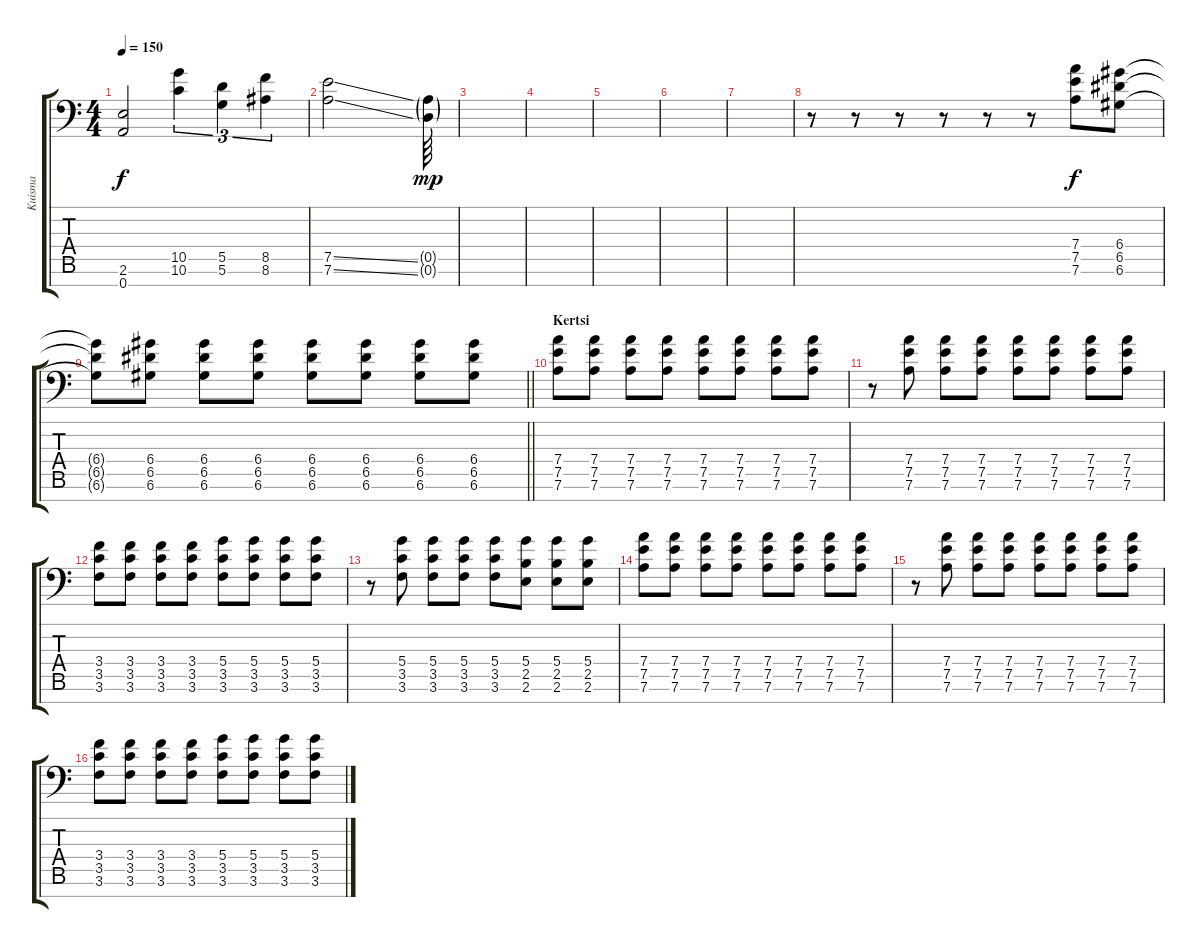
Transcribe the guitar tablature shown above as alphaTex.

\track ("Kuisma" "Kuisma") {instrument distortionguitar}
\staff {score tabs}
\tuning (E4 B3 G3 D3 A2 D2 A1) {hide}
\ts (4 4)
\tempo 150
\clef f4
\ks c
(2.6{t} 0.7{t}).2{dy f} (10.5 10.6).4{tu (3 2)} (5.5 5.6).4{tu (3 2)} (8.5 8.6).4{tu (3 2)} |
(7.5{ss} 7.6{ss}).2 (0.5{g} 0.6{g}).64{dy mp} |
|
|
|
|
|
r.8 r.8 r.8 r.8 r.8 r.8 (7.4 7.5 7.6).8{dy f} (6.4 6.5 6.6).8 |
\barLineRight lightlight
(6.4{t} 6.5{t} 6.6{t}).8 (6.4 6.5 6.6).8 (6.4 6.5 6.6).8 (6.4 6.5 6.6).8 (6.4 6.5 6.6).8 (6.4 6.5 6.6).8 (6.4 6.5 6.6).8 (6.4 6.5 6.6).8 |
\section ("" "Kertsi")
(7.4 7.5 7.6).8 (7.4 7.5 7.6).8 (7.4 7.5 7.6).8 (7.4 7.5 7.6).8 (7.4 7.5 7.6).8 (7.4 7.5 7.6).8 (7.4 7.5 7.6).8 (7.4 7.5 7.6).8 |
r.8 (7.4 7.5 7.6).8 (7.4 7.5 7.6).8 (7.4 7.5 7.6).8 (7.4 7.5 7.6).8 (7.4 7.5 7.6).8 (7.4 7.5 7.6).8 (7.4 7.5 7.6).8 |
(3.4 3.5 3.6).8 (3.4 3.5 3.6).8 (3.4 3.5 3.6).8 (3.4 3.5 3.6).8 (5.4 3.5 3.6).8 (5.4 3.5 3.6).8 (5.4 3.5 3.6).8 (5.4 3.5 3.6).8 |
r.8 (5.4 3.5 3.6).8 (5.4 3.5 3.6).8 (5.4 3.5 3.6).8 (5.4 3.5 3.6).8 (5.4 2.5 2.6).8 (5.4 2.5 2.6).8 (5.4 2.5 2.6).8 |
(7.4 7.5 7.6).8 (7.4 7.5 7.6).8 (7.4 7.5 7.6).8 (7.4 7.5 7.6).8 (7.4 7.5 7.6).8 (7.4 7.5 7.6).8 (7.4 7.5 7.6).8 (7.4 7.5 7.6).8 |
r.8 (7.4 7.5 7.6).8 (7.4 7.5 7.6).8 (7.4 7.5 7.6).8 (7.4 7.5 7.6).8 (7.4 7.5 7.6).8 (7.4 7.5 7.6).8 (7.4 7.5 7.6).8 |
(3.4 3.5 3.6).8 (3.4 3.5 3.6).8 (3.4 3.5 3.6).8 (3.4 3.5 3.6).8 (5.4 3.5 3.6).8 (5.4 3.5 3.6).8 (5.4 3.5 3.6).8 (5.4 3.5 3.6).8
